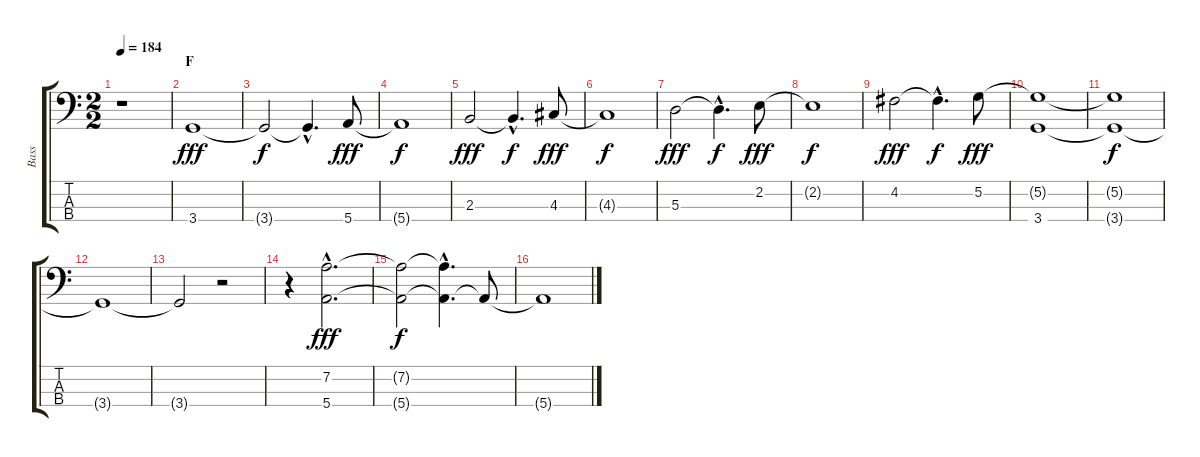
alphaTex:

\track ("Bass" "Bass") {instrument electricbassfinger}
\staff {score tabs}
\tuning (G2 D2 A1 E1) {hide}
\ts (2 2)
\tempo 184
\clef f4
\ks c
r.1{dy f} |
\section ("" "F")
3.4.1{dy fff} |
3.4{t}.2{dy f} 3.4{hac t}.4{d} 5.4.8{dy fff} |
5.4{t}.1{dy f} |
2.3.2{dy fff} 2.3{hac t}.4{d dy f} 4.3.8{dy fff} |
4.3{t}.1{dy f} |
5.3.2{dy fff} 5.3{hac t}.4{d dy f} 2.2.8{dy fff} |
2.2{t}.1{dy f} |
4.2.2{dy fff} 4.2{hac t}.4{d dy f} 5.2.8{dy fff} |
(5.2{t} 3.4).1 |
(5.2{t} 3.4{t}).1{dy f} |
3.4{t}.1 |
3.4{t}.2 r.2 |
r.4 (7.2{hac} 5.4{hac}).2{d dy fff} |
(7.2{t} 5.4{t}).2{dy f} (7.2{hac t} 5.4{hac t}).4{d} 5.4{t}.8 |
5.4{t}.1
